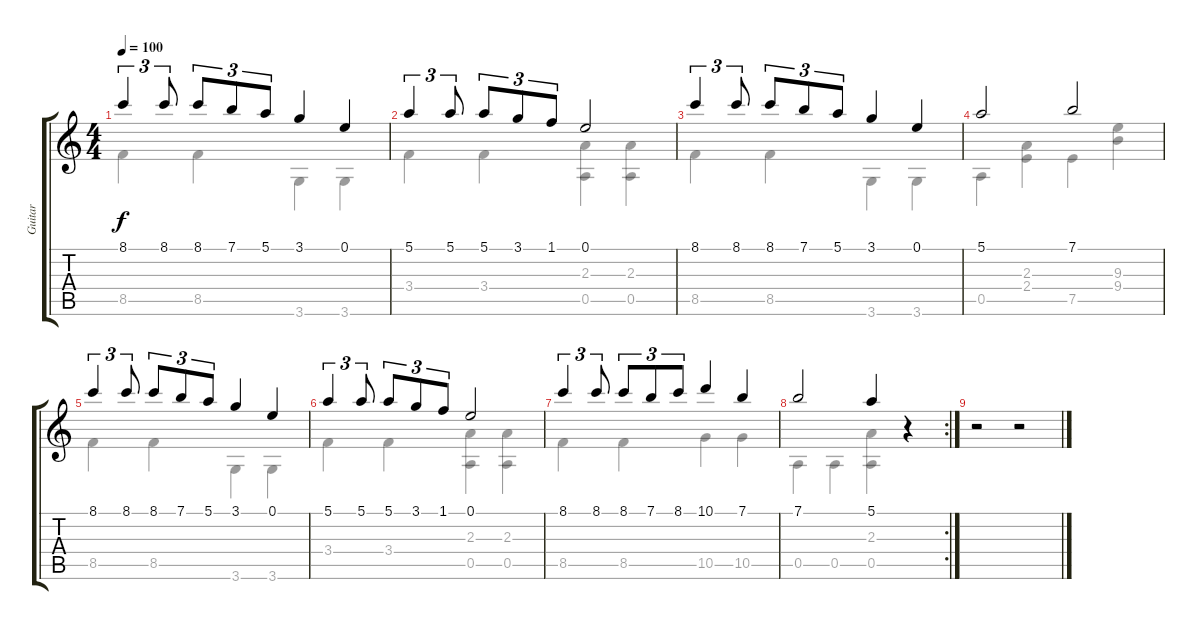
\track ("Guitar" "Guitar") {instrument acousticguitarnylon}
\staff {score tabs}
\tuning (E4 B3 G3 D3 A2 E2) {hide}
\voice
\ts (4 4)
\tempo 100
\clef g2
\ks c
8.1.4{tu (3 2) dy f} 8.1.8{tu (3 2)} 8.1.8{tu (3 2)} 7.1.8{tu (3 2)} 5.1.8{tu (3 2)} 3.1.4 0.1.4 |
5.1.4{tu (3 2)} 5.1.8{tu (3 2)} 5.1.8{tu (3 2)} 3.1.8{tu (3 2)} 1.1.8{tu (3 2)} 0.1.2 |
8.1.4{tu (3 2)} 8.1.8{tu (3 2)} 8.1.8{tu (3 2)} 7.1.8{tu (3 2)} 5.1.8{tu (3 2)} 3.1.4 0.1.4 |
5.1.2 7.1.2 |
8.1.4{tu (3 2)} 8.1.8{tu (3 2)} 8.1.8{tu (3 2)} 7.1.8{tu (3 2)} 5.1.8{tu (3 2)} 3.1.4 0.1.4 |
5.1.4{tu (3 2)} 5.1.8{tu (3 2)} 5.1.8{tu (3 2)} 3.1.8{tu (3 2)} 1.1.8{tu (3 2)} 0.1.2 |
8.1.4{tu (3 2)} 8.1.8{tu (3 2)} 8.1.8{tu (3 2)} 7.1.8{tu (3 2)} 8.1.8{tu (3 2)} 10.1.4 7.1.4 |
\rc 2
7.1.2 5.1.4 r.4 |
r.2 r.2
\voice
\clef g2
\ottava regular
\simile none
\ks c
8.5.4{dy f} 8.5.4 3.6.4 3.6.4 |
3.4.4 3.4.4 (2.3 0.5).4 (2.3 0.5).4 |
8.5.4 8.5.4 3.6.4 3.6.4 |
0.5.4 (2.3 2.4).4 7.5.4 (9.3 9.4).4 |
8.5.4 8.5.4 3.6.4 3.6.4 |
3.4.4 3.4.4 (2.3 0.5).4 (2.3 0.5).4 |
8.5.4 8.5.4 10.5.4 10.5.4 |
0.5.4 0.5.4 (2.3 0.5).4 r.4 |
